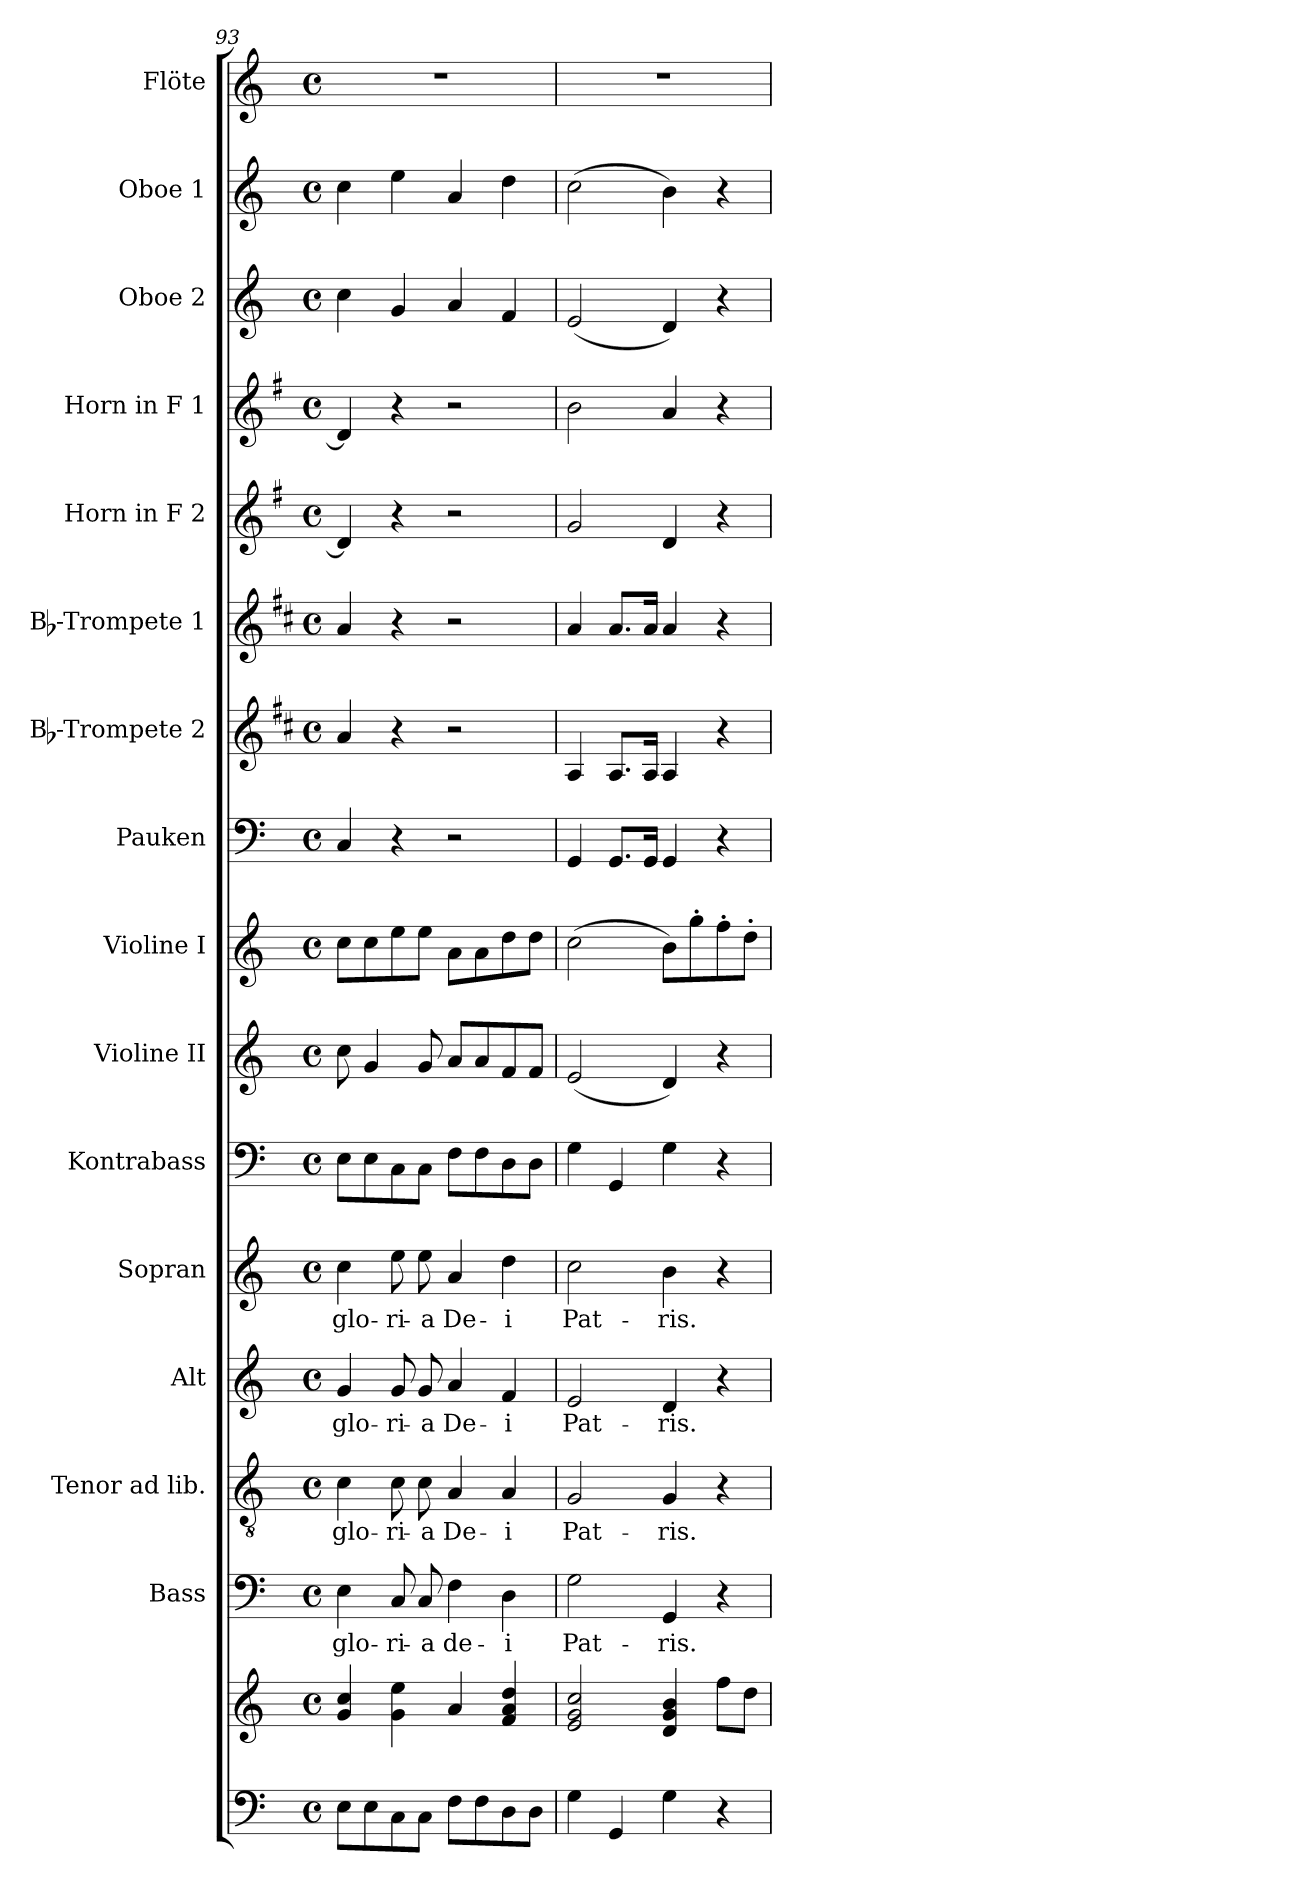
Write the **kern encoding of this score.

**kern	**kern	**kern	**text	**kern	**text	**kern	**text	**kern	**text	**kern	**kern	**kern	**kern	**kern	**kern	**kern	**kern	**kern	**kern	**kern
*part16	*part16	*part15	*part15	*part14	*part14	*part13	*part13	*part12	*part12	*part11	*part10	*part9	*part8	*part7	*part6	*part5	*part4	*part3	*part2	*part1
*staff17	*staff16	*staff15	*staff15	*staff14	*staff14	*staff13	*staff13	*staff12	*staff12	*staff11	*staff10	*staff9	*staff8	*staff7	*staff6	*staff5	*staff4	*staff3	*staff2	*staff1
*	*	*I"Bass	*	*I"Tenor ad lib.	*	*I"Alt	*	*I"Sopran	*	*I"Kontrabass	*I"Violine II	*I"Violine I	*I"Pauken	*I"Bb-Trompete 2	*I"Bb-Trompete 1	*I"Horn in F 2	*I"Horn in F 1	*I"Oboe 2	*I"Oboe 1	*I"Flöte
*	*	*I'B.	*	*I'T.	*	*I'A.	*	*I'S.	*	*I'Kb.	*I'Vl. II	*I'Vl. I	*I'Pk.	*I'Bb Trp. 2	*I'Bb Trp. 1	*	*	*I'Ob. 2	*I'Ob. 1	*I'Fl.
*clefF4	*clefG2	*clefF4	*	*clefGv2	*	*clefG2	*	*clefG2	*	*clefF4	*clefG2	*clefG2	*clefF4	*clefG2	*clefG2	*clefG2	*clefG2	*clefG2	*clefG2	*clefG2
*	*	*	*	*	*	*	*	*	*	*ITrd7c12	*	*	*	*ITrd1c2	*ITrd1c2	*ITrd4c7	*ITrd4c7	*	*	*
*k[]	*k[]	*k[]	*	*k[]	*	*k[]	*	*k[]	*	*k[]	*k[]	*k[]	*k[]	*k[]	*k[]	*k[]	*k[]	*k[]	*k[]	*k[]
*C:	*C:	*C:	*	*C:	*	*C:	*	*C:	*	*C:	*C:	*C:	*C:	*C:	*C:	*C:	*C:	*C:	*C:	*C:
*M4/4	*M4/4	*M4/4	*	*M4/4	*	*M4/4	*	*M4/4	*	*M4/4	*M4/4	*M4/4	*M4/4	*M4/4	*M4/4	*M4/4	*M4/4	*M4/4	*M4/4	*M4/4
*met(c)	*met(c)	*met(c)	*	*met(c)	*	*met(c)	*	*met(c)	*	*met(c)	*met(c)	*met(c)	*met(c)	*met(c)	*met(c)	*met(c)	*met(c)	*met(c)	*met(c)	*met(c)
=93	=93	=93	=93	=93	=93	=93	=93	=93	=93	=93	=93	=93	=93	=93	=93	=93	=93	=93	=93	=93
!	!	!	!LO:LY:b	!	!LO:LY:b	!	!LO:LY:b	!	!LO:LY:b	!	!	!	!	!	!	!	!	!	!	!
8E\L	4g/ 4cc/	4E\	glo-	4c\	glo-	4g/	glo-	4cc\	glo-	8EE\L	8cc\	8cc\L	4C/	4g/	4g/	4G/]	4G/]	4cc\	4cc\	1r
8E\	.	.	.	.	.	.	.	.	.	8EE\	4g/	8cc\	.	.	.	.	.	.	.	.
!	!	!	!LO:LY:b	!	!LO:LY:b	!	!LO:LY:b	!	!LO:LY:b	!	!	!	!	!	!	!	!	!	!	!
8C\	4g\ 4ee\	8C/	-ri-	8c\	-ri-	8g/	-ri-	8ee\	-ri-	8CC\	.	8ee\	4r	4r	4r	4r	4r	4g/	4ee\	.
!	!	!	!LO:LY:b	!	!LO:LY:b	!	!LO:LY:b	!	!LO:LY:b	!	!	!	!	!	!	!	!	!	!	!
8C\J	.	8C/	-a	8c\	-a	8g/	-a	8ee\	-a	8CC\J	8g/	8ee\J	.	.	.	.	.	.	.	.
!	!	!	!LO:LY:b	!	!LO:LY:b	!	!LO:LY:b	!	!LO:LY:b	!	!	!	!	!	!	!	!	!	!	!
8F\L	4a/	4F\	de-	4A/	De-	4a/	De-	4a/	De-	8FF\L	8a/L	8a\L	2r	2r	2r	2r	2r	4a/	4a/	.
8F\	.	.	.	.	.	.	.	.	.	8FF\	8a/	8a\	.	.	.	.	.	.	.	.
!	!	!	!LO:LY:b	!	!LO:LY:b	!	!LO:LY:b	!	!LO:LY:b	!	!	!	!	!	!	!	!	!	!	!
8D\	4f/ 4a/ 4dd/	4D\	-i	4A/	-i	4f/	-i	4dd\	-i	8DD\	8f/	8dd\	.	.	.	.	.	4f/	4dd\	.
8D\J	.	.	.	.	.	.	.	.	.	8DD\J	8f/J	8dd\J	.	.	.	.	.	.	.	.
=94	=94	=94	=94	=94	=94	=94	=94	=94	=94	=94	=94	=94	=94	=94	=94	=94	=94	=94	=94	=94
!	!	!	!LO:LY:b	!	!LO:LY:b	!	!LO:LY:b	!	!LO:LY:b	!	!	!	!	!	!	!	!	!	!	!
4G\	2e/ 2g/ 2cc/	2G\	Pat-	2G/	Pat-	2e/	Pat-	2cc\	Pat-	4GG\	(<2e/	(>2cc\	4GG/	4G/	4g/	2c/	2e\	(<2e/	(>2cc\	1r
4GG/	.	.	.	.	.	.	.	.	.	4GGG/	.	.	8.GG/L	8.G/L	8.g/L	.	.	.	.	.
.	.	.	.	.	.	.	.	.	.	.	.	.	16GG/Jk	16G/Jk	16g/Jk	.	.	.	.	.
!	!	!	!LO:LY:b	!	!LO:LY:b	!	!LO:LY:b	!	!LO:LY:b	!	!	!	!	!	!	!	!	!	!	!
4G\	4d/ 4g/ 4b/	4GG/	-ris.	4G/	-ris.	4d/	-ris.	4b\	-ris.	4GG\	4d/)	8b\L)	4GG/	4G/	4g/	4G/	4d/	4d/)	4b\)	.
.	.	.	.	.	.	.	.	.	.	.	.	8gg'>\	.	.	.	.	.	.	.	.
4r	8ff\L	4r	.	4r	.	4r	.	4r	.	4r	4r	8ff'>\	4r	4r	4r	4r	4r	4r	4r	.
.	8dd\J	.	.	.	.	.	.	.	.	.	.	8dd'>\J	.	.	.	.	.	.	.	.
=	=	=	=	=	=	=	=	=	=	=	=	=	=	=	=	=	=	=	=	=
*-	*-	*-	*-	*-	*-	*-	*-	*-	*-	*-	*-	*-	*-	*-	*-	*-	*-	*-	*-	*-
